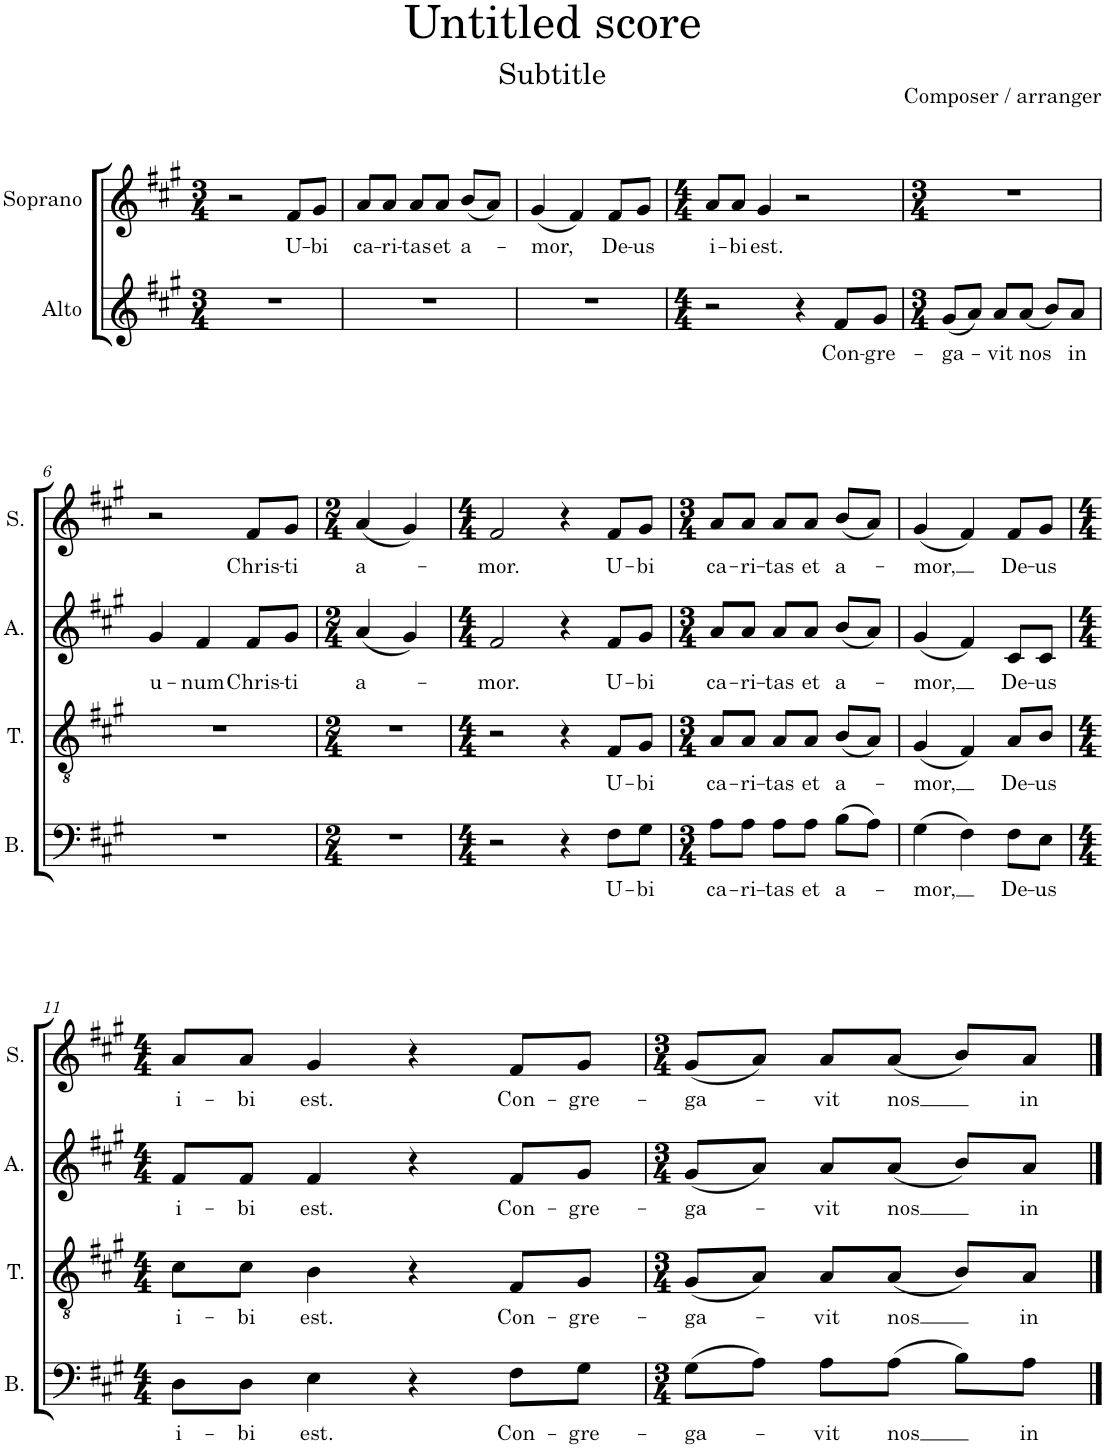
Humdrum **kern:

**kern	**text	**kern	**text	**kern	**text	**kern	**text
*part4	*part4	*part3	*part3	*part2	*part2	*part1	*part1
*staff4	*staff4	*staff3	*staff3	*staff2	*staff2	*staff1	*staff1
*I"Bass	*	*I"Tenor	*	*I"Alto	*	*I"Soprano	*
*I'B.	*	*I'T.	*	*I'A.	*	*I'S.	*
*stria5	*	*stria5	*	*	*	*	*
*clefF4	*	*clefGv2	*	*clefG2	*	*clefG2	*
*k[f#c#g#]	*	*k[f#c#g#]	*	*k[f#c#g#]	*	*k[f#c#g#]	*
*M3/4	*	*M3/4	*	*M3/4	*	*M3/4	*
=1	=1	=1	=1	=1	=1	=1	=1
2.r	.	2.r	.	2.r	.	2r	.
!	!	!	!	!	!	!	!LO:LY:b
.	.	.	.	.	.	8f#/L	U-
!	!	!	!	!	!	!	!LO:LY:b
.	.	.	.	.	.	8g#/J	-bi
=2	=2	=2	=2	=2	=2	=2	=2
!	!	!	!	!	!	!	!LO:LY:b
2.r	.	2.r	.	2.r	.	8a/L	ca-
!	!	!	!	!	!	!	!LO:LY:b
.	.	.	.	.	.	8a/J	-ri-
!	!	!	!	!	!	!	!LO:LY:b
.	.	.	.	.	.	8a/L	-tas
!	!	!	!	!	!	!	!LO:LY:b
.	.	.	.	.	.	8a/J	et
!	!	!	!	!	!	!	!LO:LY:b
.	.	.	.	.	.	(8b/L	a-
.	.	.	.	.	.	8a/J)	.
=3	=3	=3	=3	=3	=3	=3	=3
!	!	!	!	!	!	!	!LO:LY:b
2.r	.	2.r	.	2.r	.	(4g#/	-mor,
.	.	.	.	.	.	4f#/)	.
!	!	!	!	!	!	!	!LO:LY:b
.	.	.	.	.	.	8f#/L	De-
!	!	!	!	!	!	!	!LO:LY:b
.	.	.	.	.	.	8g#/J	-us
=4	=4	=4	=4	=4	=4	=4	=4
*M4/4	*	*M4/4	*	*M4/4	*	*M4/4	*
!	!	!	!	!	!	!	!LO:LY:b
1r	.	1r	.	2r	.	8a/L	i-
!	!	!	!	!	!	!	!LO:LY:b
.	.	.	.	.	.	8a/J	-bi
!	!	!	!	!	!	!	!LO:LY:b
.	.	.	.	.	.	4g#/	est.
.	.	.	.	4r	.	2r	.
!	!	!	!	!	!LO:LY:b	!	!
.	.	.	.	8f#/L	Con-	.	.
!	!	!	!	!	!LO:LY:b	!	!
.	.	.	.	8g#/J	-gre-	.	.
=5	=5	=5	=5	=5	=5	=5	=5
*M3/4	*	*M3/4	*	*M3/4	*	*M3/4	*
!	!	!	!	!	!LO:LY:b	!	!
2.r	.	2.r	.	(8g#/L	-ga-	2.r	.
.	.	.	.	8a/J)	.	.	.
!	!	!	!	!	!LO:LY:b	!	!
.	.	.	.	8a/L	-vit	.	.
!	!	!	!	!	!LO:LY:b	!	!
.	.	.	.	(8a/J	nos	.	.
.	.	.	.	8b/L)	.	.	.
!	!	!	!	!	!LO:LY:b	!	!
.	.	.	.	8a/J	in	.	.
!!LO:LB:g=z
=6	=6	=6	=6	=6	=6	=6	=6
!	!	!	!	!	!LO:LY:b	!	!
2.r	.	2.r	.	4g#/	u-	2r	.
!	!	!	!	!	!LO:LY:b	!	!
.	.	.	.	4f#/	-num	.	.
!	!	!	!	!	!LO:LY:b	!	!LO:LY:b
.	.	.	.	8f#/L	Chris-	8f#/L	Chris-
!	!	!	!	!	!LO:LY:b	!	!LO:LY:b
.	.	.	.	8g#/J	-ti	8g#/J	-ti
=7	=7	=7	=7	=7	=7	=7	=7
*M2/4	*	*M2/4	*	*M2/4	*	*M2/4	*
!	!	!	!	!	!LO:LY:b	!	!LO:LY:b
2r	.	2r	.	(4a/	a-	(4a/	a-
.	.	.	.	4g#/)	.	4g#/)	.
=8	=8	=8	=8	=8	=8	=8	=8
*M4/4	*	*M4/4	*	*M4/4	*	*M4/4	*
!	!	!	!	!	!LO:LY:b	!	!LO:LY:b
2r	.	2r	.	2f#/	-mor.	2f#/	-mor.
4r	.	4r	.	4r	.	4r	.
!	!LO:LY:b	!	!LO:LY:b	!	!LO:LY:b	!	!LO:LY:b
8F#\L	U-	8F#/L	U-	8f#/L	U-	8f#/L	U-
!	!LO:LY:b	!	!LO:LY:b	!	!LO:LY:b	!	!LO:LY:b
8G#\J	-bi	8G#/J	-bi	8g#/J	-bi	8g#/J	-bi
=9	=9	=9	=9	=9	=9	=9	=9
*M3/4	*	*M3/4	*	*M3/4	*	*M3/4	*
!	!LO:LY:b	!	!LO:LY:b	!	!LO:LY:b	!	!LO:LY:b
8A\L	ca-	8A/L	ca-	8a/L	ca-	8a/L	ca-
!	!LO:LY:b	!	!LO:LY:b	!	!LO:LY:b	!	!LO:LY:b
8A\J	-ri-	8A/J	-ri-	8a/J	-ri-	8a/J	-ri-
!	!LO:LY:b	!	!LO:LY:b	!	!LO:LY:b	!	!LO:LY:b
8A\L	-tas	8A/L	-tas	8a/L	-tas	8a/L	-tas
!	!LO:LY:b	!	!LO:LY:b	!	!LO:LY:b	!	!LO:LY:b
8A\J	et	8A/J	et	8a/J	et	8a/J	et
!	!LO:LY:b	!	!LO:LY:b	!	!LO:LY:b	!	!LO:LY:b
(8B\L	a-	(8B/L	a-	(8b/L	a-	(8b/L	a-
8A\J)	.	8A/J)	.	8a/J)	.	8a/J)	.
=10	=10	=10	=10	=10	=10	=10	=10
!	!LO:LY:b	!	!LO:LY:b	!	!LO:LY:b	!	!LO:LY:b
(4G#\	-mor,	(4G#/	-mor,	(4g#/	-mor,	(4g#/	-mor,
4F#\)	.	4F#/)	.	4f#/)	.	4f#/)	.
!	!LO:LY:b	!	!LO:LY:b	!	!LO:LY:b	!	!LO:LY:b
8F#\L	De-	8A/L	De-	8c#/L	De-	8f#/L	De-
!	!LO:LY:b	!	!LO:LY:b	!	!LO:LY:b	!	!LO:LY:b
8E\J	-us	8B/J	-us	8c#/J	-us	8g#/J	-us
!!LO:LB:g=z
=11	=11	=11	=11	=11	=11	=11	=11
*M4/4	*	*M4/4	*	*M4/4	*	*M4/4	*
!	!LO:LY:b	!	!LO:LY:b	!	!LO:LY:b	!	!LO:LY:b
8D\L	i-	8c#\L	i-	8f#/L	i-	8a/L	i-
!	!LO:LY:b	!	!LO:LY:b	!	!LO:LY:b	!	!LO:LY:b
8D\J	-bi	8c#\J	-bi	8f#/J	-bi	8a/J	-bi
!	!LO:LY:b	!	!LO:LY:b	!	!LO:LY:b	!	!LO:LY:b
4E\	est.	4B\	est.	4f#/	est.	4g#/	est.
4r	.	4r	.	4r	.	4r	.
!	!LO:LY:b	!	!LO:LY:b	!	!LO:LY:b	!	!LO:LY:b
8F#\L	Con-	8F#/L	Con-	8f#/L	Con-	8f#/L	Con-
!	!LO:LY:b	!	!LO:LY:b	!	!LO:LY:b	!	!LO:LY:b
8G#\J	-gre-	8G#/J	-gre-	8g#/J	-gre-	8g#/J	-gre-
=12	=12	=12	=12	=12	=12	=12	=12
*M3/4	*	*M3/4	*	*M3/4	*	*M3/4	*
!	!LO:LY:b	!	!LO:LY:b	!	!LO:LY:b	!	!LO:LY:b
(8G#\L	-ga-	(8G#/L	-ga-	(8g#/L	-ga-	(8g#/L	-ga-
8A\J)	.	8A/J)	.	8a/J)	.	8a/J)	.
!	!LO:LY:b	!	!LO:LY:b	!	!LO:LY:b	!	!LO:LY:b
8A\L	-vit	8A/L	-vit	8a/L	-vit	8a/L	-vit
!	!LO:LY:b	!	!LO:LY:b	!	!LO:LY:b	!	!LO:LY:b
(8A\J	nos	(8A/J	nos	(8a/J	nos	(8a/J	nos
8B\L)	.	8B/L)	.	8b/L)	.	8b/L)	.
!	!LO:LY:b	!	!LO:LY:b	!	!LO:LY:b	!	!LO:LY:b
8A\J	in	8A/J	in	8a/J	in	8a/J	in
==	==	==	==	==	==	==	==
*-	*-	*-	*-	*-	*-	*-	*-
